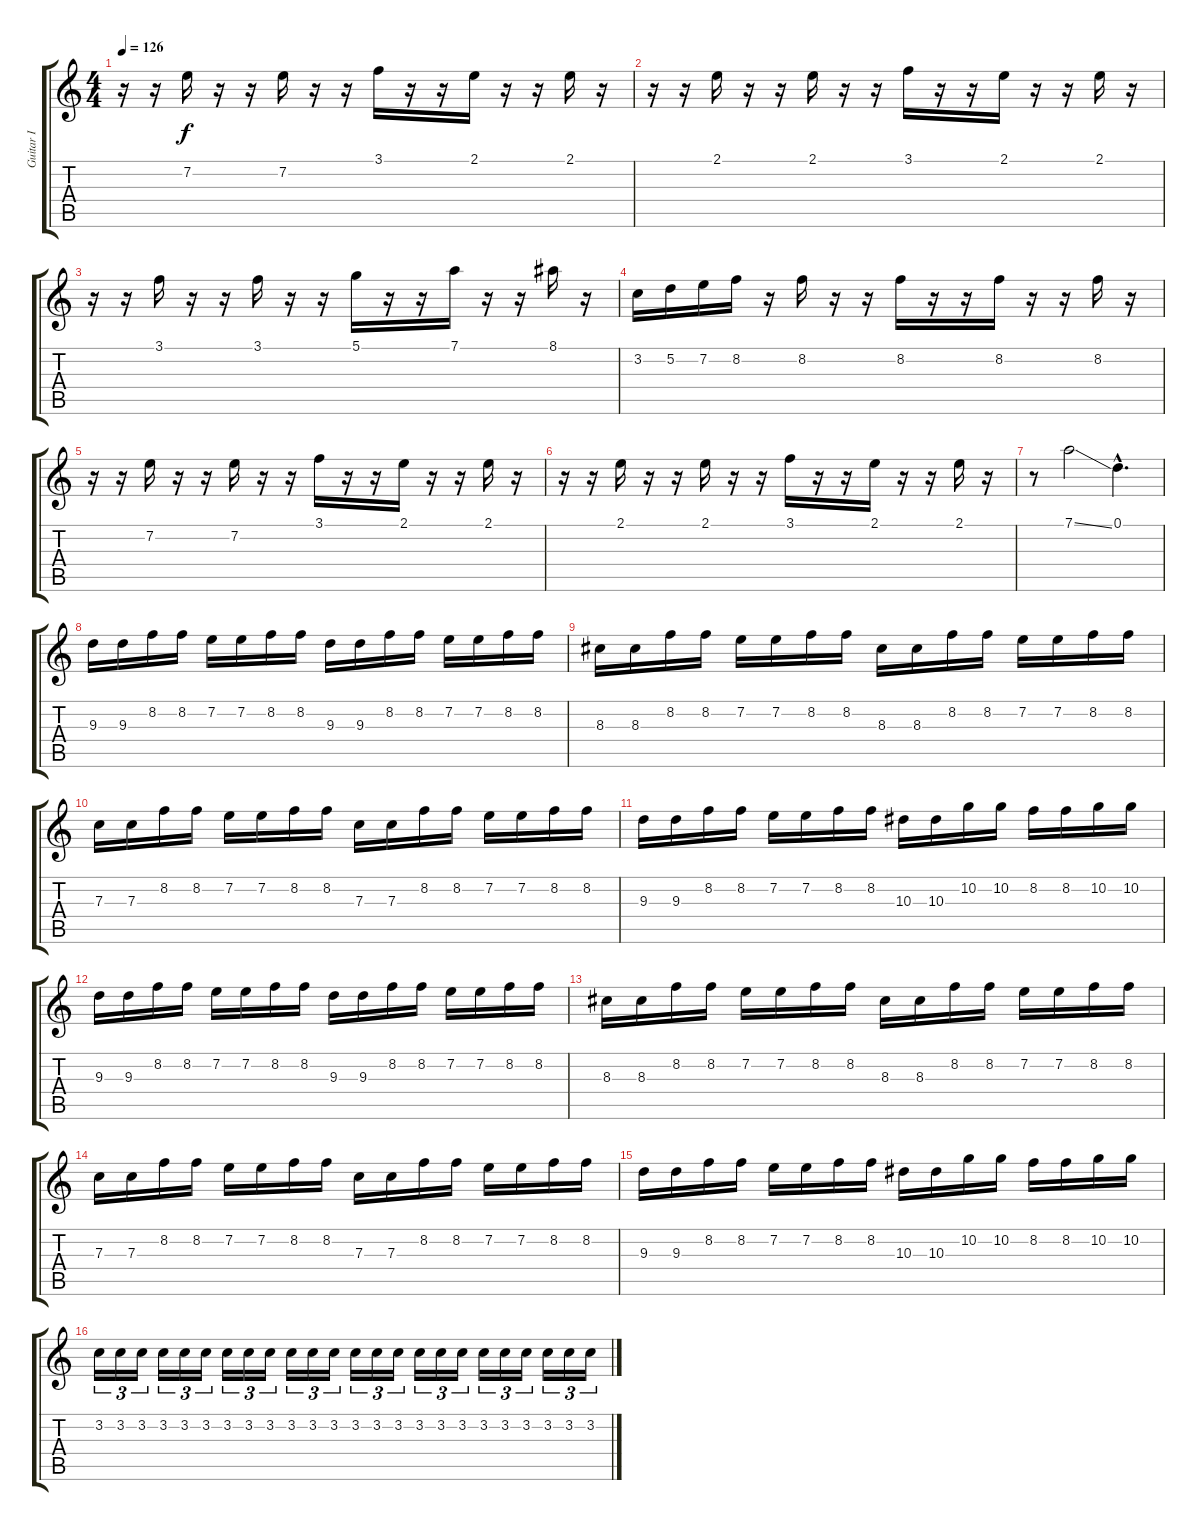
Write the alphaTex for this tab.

\track ("Guitar I" "Guitar I") {instrument distortionguitar}
\staff {score tabs}
\tuning (D4 A3 F3 C3 G2 D2) {hide}
\ts (4 4)
\tempo 126
\clef g2
\ks c
r.16{dy f} r.16 7.2.16 r.16 r.16 7.2.16 r.16 r.16 3.1.16 r.16 r.16 2.1.16 r.16 r.16 2.1.16 r.16 |
r.16 r.16 2.1.16 r.16 r.16 2.1.16 r.16 r.16 3.1.16 r.16 r.16 2.1.16 r.16 r.16 2.1.16 r.16 |
r.16 r.16 3.1.16 r.16 r.16 3.1.16 r.16 r.16 5.1.16 r.16 r.16 7.1.16 r.16 r.16 8.1.16 r.16 |
3.2.16 5.2.16 7.2.16 8.2.16 r.16 8.2.16 r.16 r.16 8.2.16 r.16 r.16 8.2.16 r.16 r.16 8.2.16 r.16 |
r.16 r.16 7.2.16 r.16 r.16 7.2.16 r.16 r.16 3.1.16 r.16 r.16 2.1.16 r.16 r.16 2.1.16 r.16 |
r.16 r.16 2.1.16 r.16 r.16 2.1.16 r.16 r.16 3.1.16 r.16 r.16 2.1.16 r.16 r.16 2.1.16 r.16 |
r.8 7.1{ss}.2 0.1{hac}.4{d} |
9.3.16 9.3.16 8.2.16 8.2.16 7.2.16 7.2.16 8.2.16 8.2.16 9.3.16 9.3.16 8.2.16 8.2.16 7.2.16 7.2.16 8.2.16 8.2.16 |
8.3.16 8.3.16 8.2.16 8.2.16 7.2.16 7.2.16 8.2.16 8.2.16 8.3.16 8.3.16 8.2.16 8.2.16 7.2.16 7.2.16 8.2.16 8.2.16 |
7.3.16 7.3.16 8.2.16 8.2.16 7.2.16 7.2.16 8.2.16 8.2.16 7.3.16 7.3.16 8.2.16 8.2.16 7.2.16 7.2.16 8.2.16 8.2.16 |
9.3.16 9.3.16 8.2.16 8.2.16 7.2.16 7.2.16 8.2.16 8.2.16 10.3.16 10.3.16 10.2.16 10.2.16 8.2.16 8.2.16 10.2.16 10.2.16 |
9.3.16 9.3.16 8.2.16 8.2.16 7.2.16 7.2.16 8.2.16 8.2.16 9.3.16 9.3.16 8.2.16 8.2.16 7.2.16 7.2.16 8.2.16 8.2.16 |
8.3.16 8.3.16 8.2.16 8.2.16 7.2.16 7.2.16 8.2.16 8.2.16 8.3.16 8.3.16 8.2.16 8.2.16 7.2.16 7.2.16 8.2.16 8.2.16 |
7.3.16 7.3.16 8.2.16 8.2.16 7.2.16 7.2.16 8.2.16 8.2.16 7.3.16 7.3.16 8.2.16 8.2.16 7.2.16 7.2.16 8.2.16 8.2.16 |
9.3.16 9.3.16 8.2.16 8.2.16 7.2.16 7.2.16 8.2.16 8.2.16 10.3.16 10.3.16 10.2.16 10.2.16 8.2.16 8.2.16 10.2.16 10.2.16 |
3.2.16{tu (3 2)} 3.2.16{tu (3 2)} 3.2.16{tu (3 2)} 3.2.16{tu (3 2)} 3.2.16{tu (3 2)} 3.2.16{tu (3 2)} 3.2.16{tu (3 2)} 3.2.16{tu (3 2)} 3.2.16{tu (3 2)} 3.2.16{tu (3 2)} 3.2.16{tu (3 2)} 3.2.16{tu (3 2)} 3.2.16{tu (3 2)} 3.2.16{tu (3 2)} 3.2.16{tu (3 2)} 3.2.16{tu (3 2)} 3.2.16{tu (3 2)} 3.2.16{tu (3 2)} 3.2.16{tu (3 2)} 3.2.16{tu (3 2)} 3.2.16{tu (3 2)} 3.2.16{tu (3 2)} 3.2.16{tu (3 2)} 3.2.16{tu (3 2)}
